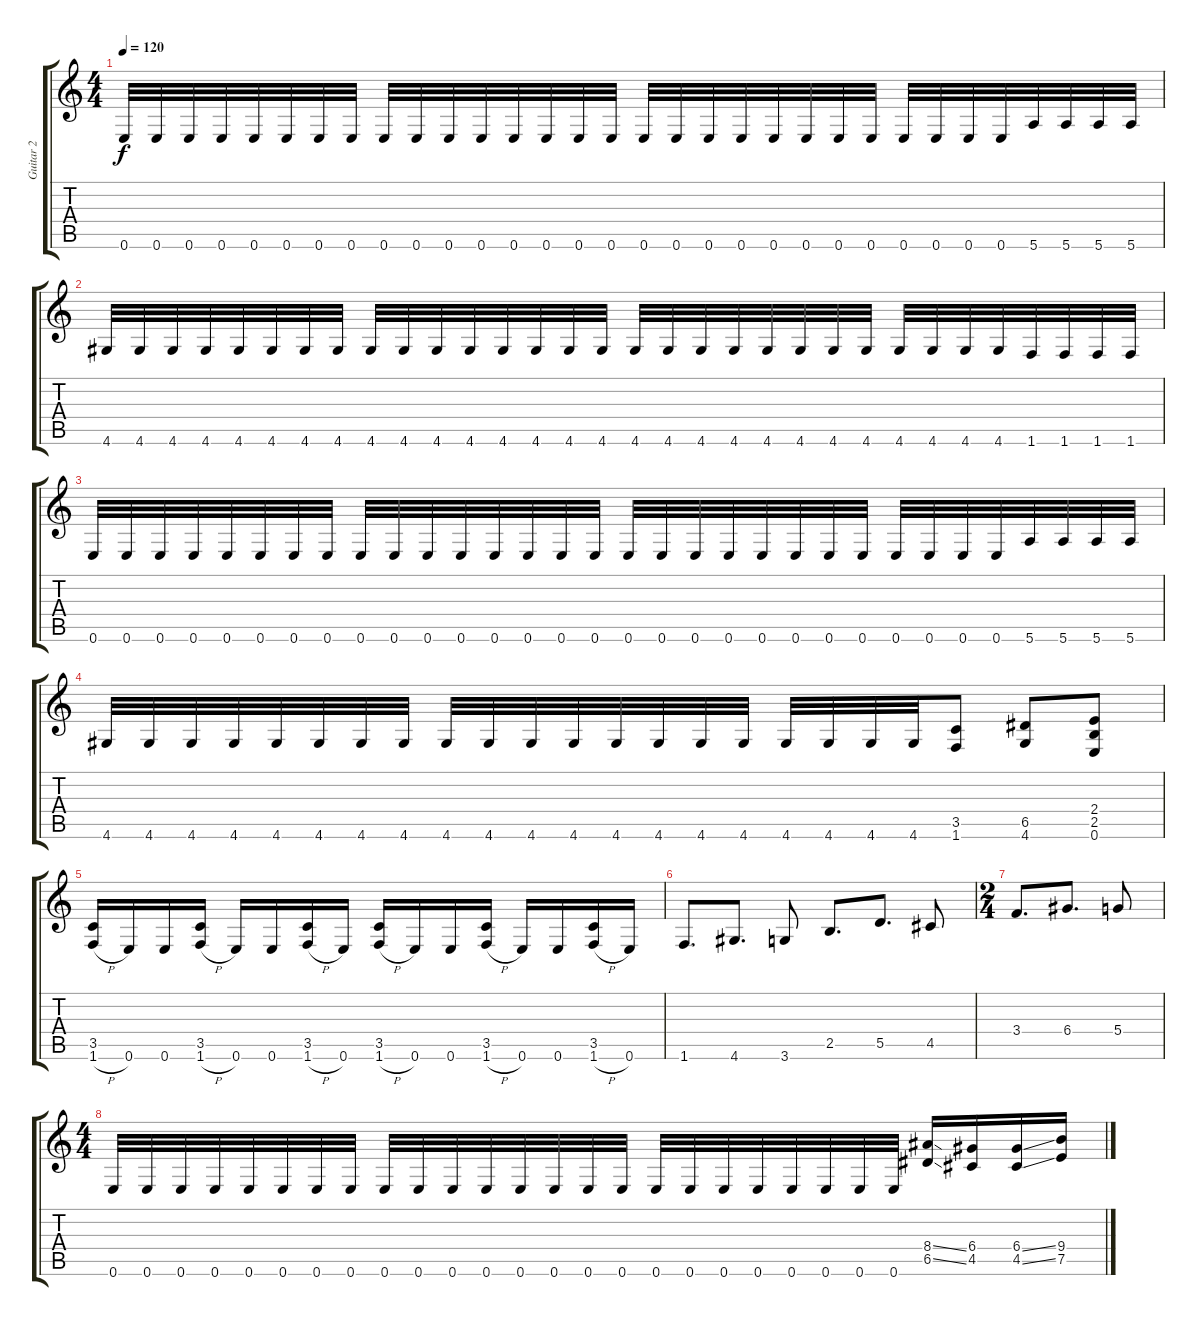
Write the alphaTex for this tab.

\track ("Guitar 2" "Guitar 2") {instrument distortionguitar}
\staff {score tabs}
\tuning (E4 B3 G3 D3 A2 E2) {hide}
\ts (4 4)
\tempo 120
\clef g2
\ks c
0.6.32{dy f} 0.6.32 0.6.32 0.6.32 0.6.32 0.6.32 0.6.32 0.6.32 0.6.32 0.6.32 0.6.32 0.6.32 0.6.32 0.6.32 0.6.32 0.6.32 0.6.32 0.6.32 0.6.32 0.6.32 0.6.32 0.6.32 0.6.32 0.6.32 0.6.32 0.6.32 0.6.32 0.6.32 5.6.32 5.6.32 5.6.32 5.6.32 |
4.6.32 4.6.32 4.6.32 4.6.32 4.6.32 4.6.32 4.6.32 4.6.32 4.6.32 4.6.32 4.6.32 4.6.32 4.6.32 4.6.32 4.6.32 4.6.32 4.6.32 4.6.32 4.6.32 4.6.32 4.6.32 4.6.32 4.6.32 4.6.32 4.6.32 4.6.32 4.6.32 4.6.32 1.6.32 1.6.32 1.6.32 1.6.32 |
0.6.32 0.6.32 0.6.32 0.6.32 0.6.32 0.6.32 0.6.32 0.6.32 0.6.32 0.6.32 0.6.32 0.6.32 0.6.32 0.6.32 0.6.32 0.6.32 0.6.32 0.6.32 0.6.32 0.6.32 0.6.32 0.6.32 0.6.32 0.6.32 0.6.32 0.6.32 0.6.32 0.6.32 5.6.32 5.6.32 5.6.32 5.6.32 |
4.6.32 4.6.32 4.6.32 4.6.32 4.6.32 4.6.32 4.6.32 4.6.32 4.6.32 4.6.32 4.6.32 4.6.32 4.6.32 4.6.32 4.6.32 4.6.32 4.6.32 4.6.32 4.6.32 4.6.32 (3.5 1.6).8 (6.5 4.6).8 (2.4 2.5 0.6).8 |
(3.5 1.6{h}).16 0.6.16 0.6.16 (3.5 1.6{h}).16 0.6.16 0.6.16 (3.5 1.6{h}).16 0.6.16 (3.5 1.6{h}).16 0.6.16 0.6.16 (3.5 1.6{h}).16 0.6.16 0.6.16 (3.5 1.6{h}).16 0.6.16 |
1.6.8{d} 4.6.8{d} 3.6.8 2.5.8{d} 5.5.8{d} 4.5.8 |
\ts (2 4)
3.4.8{d} 6.4.8{d} 5.4.8 |
\ts (4 4)
0.6.32 0.6.32 0.6.32 0.6.32 0.6.32 0.6.32 0.6.32 0.6.32 0.6.32 0.6.32 0.6.32 0.6.32 0.6.32 0.6.32 0.6.32 0.6.32 0.6.32 0.6.32 0.6.32 0.6.32 0.6.32 0.6.32 0.6.32 0.6.32 (8.4{ss} 6.5{ss}).16 (6.4 4.5).16 (6.4{ss} 4.5{ss}).16 (9.4 7.5).16
